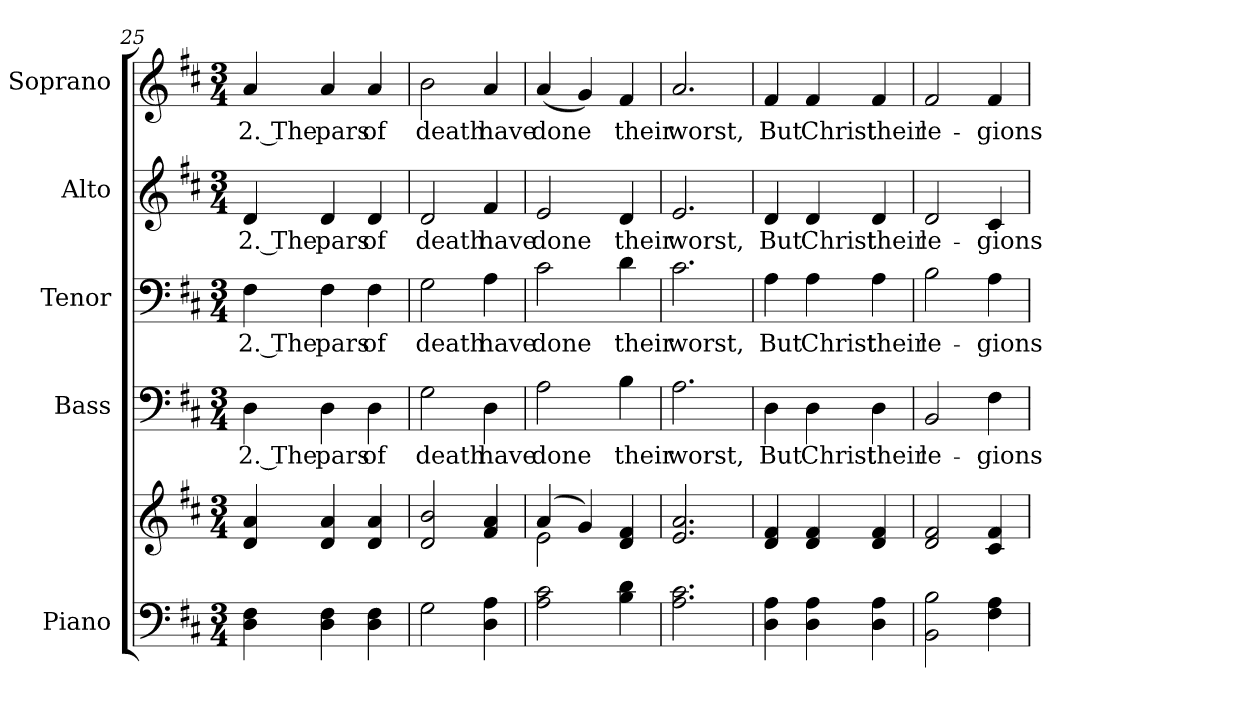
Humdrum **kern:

**kern	**kern	**kern	**text	**kern	**text	**kern	**text	**kern	**text
*part5	*part5	*part4	*part4	*part3	*part3	*part2	*part2	*part1	*part1
*staff6	*staff5	*staff4	*staff4	*staff3	*staff3	*staff2	*staff2	*staff1	*staff1
*I"Piano	*	*I"Bass	*	*I"Tenor	*	*I"Alto	*	*I"Soprano	*
*I'Pno.	*	*I'B.	*	*I'T.	*	*I'A.	*	*I'S.	*
*clefF4	*clefG2	*clefF4	*	*clefF4	*	*clefG2	*	*clefG2	*
*k[f#c#]	*k[f#c#]	*k[f#c#]	*	*k[f#c#]	*	*k[f#c#]	*	*k[f#c#]	*
*D:	*D:	*D:	*	*D:	*	*D:	*	*D:	*
*M3/4	*M3/4	*M3/4	*	*M3/4	*	*M3/4	*	*M3/4	*
=25	=25	=25	=25	=25	=25	=25	=25	=25	=25
!	!	!	!LO:LY:b:color=#000000	!	!	!	!	!	!
!	!	!	!	!	!LO:LY:b:color=#000000	!	!	!	!
!	!	!	!	!	!	!	!LO:LY:b:color=#000000	!	!
!	!	!	!	!	!	!	!	!	!LO:LY:b:color=#000000
4Di\ 4F#i	4di/ 4ai	4Di\	2. The	4F#i\	2. The	4di/	2. The	4ai/	2. The
!	!	!	!LO:LY:b:color=#000000	!	!	!	!	!	!
!	!	!	!	!	!LO:LY:b:color=#000000	!	!	!	!
!	!	!	!	!	!	!	!LO:LY:b:color=#000000	!	!
!	!	!	!	!	!	!	!	!	!LO:LY:b:color=#000000
4Di\ 4F#i	4di/ 4ai	4Di\	pars	4F#i\	pars	4di/	pars	4ai/	pars
!	!	!	!LO:LY:b:color=#000000	!	!	!	!	!	!
!	!	!	!	!	!LO:LY:b:color=#000000	!	!	!	!
!	!	!	!	!	!	!	!LO:LY:b:color=#000000	!	!
!	!	!	!	!	!	!	!	!	!LO:LY:b:color=#000000
4Di\ 4F#i	4di/ 4ai	4Di\	of	4F#i\	of	4di/	of	4ai/	of
=26	=26	=26	=26	=26	=26	=26	=26	=26	=26
!	!	!	!LO:LY:b:color=#000000	!	!	!	!	!	!
!	!	!	!	!	!LO:LY:b:color=#000000	!	!	!	!
!	!	!	!	!	!	!	!LO:LY:b:color=#000000	!	!
!	!	!	!	!	!	!	!	!	!LO:LY:b:color=#000000
2Gi\	2di/ 2bi	2Gi\	death	2Gi\	death	2di/	death	2bi\	death
!	!	!	!LO:LY:b:color=#000000	!	!	!	!	!	!
!	!	!	!	!	!LO:LY:b:color=#000000	!	!	!	!
!	!	!	!	!	!	!	!LO:LY:b:color=#000000	!	!
!	!	!	!	!	!	!	!	!	!LO:LY:b:color=#000000
4Di\ 4Ai	4f#i/ 4ai	4Di\	have	4Ai\	have	4f#i/	have	4ai/	have
!!LO:PB:g=z
=27	=27	=27	=27	=27	=27	=27	=27	=27	=27
*	*^	*	*	*	*	*	*	*	*
!	!	!	!	!LO:LY:b:color=#000000	!	!	!	!	!	!
!	!	!	!	!	!	!LO:LY:b:color=#000000	!	!	!	!
!	!	!	!	!	!	!	!	!LO:LY:b:color=#000000	!	!
!	!	!	!	!	!	!	!	!	!	!LO:LY:b:color=#000000
2Ai\ 2c#i	(4ai/	2ei\	2Ai\	done	2c#i\	done	2ei/	done	(4ai/	done
.	4gi/)	.	.	.	.	.	.	.	4gi/)	.
!	!	!	!	!LO:LY:b:color=#000000	!	!	!	!	!	!
!	!	!	!	!	!	!LO:LY:b:color=#000000	!	!	!	!
!	!	!	!	!	!	!	!	!LO:LY:b:color=#000000	!	!
!	!	!	!	!	!	!	!	!	!	!LO:LY:b:color=#000000
4Bi\ 4di	4di/ 4f#i	4ryy	4Bi\	their	4di\	their	4di/	their	4f#i/	their
*	*v	*v	*	*	*	*	*	*	*	*
=28	=28	=28	=28	=28	=28	=28	=28	=28	=28
*	*^	*	*	*	*	*	*	*	*
!	!	!	!	!LO:LY:b:color=#000000	!	!	!	!	!	!
*	*v	*v	*	*	*	*	*	*	*	*
*	*^	*	*	*	*	*	*	*	*
!	!	!	!	!	!	!LO:LY:b:color=#000000	!	!	!	!
*	*v	*v	*	*	*	*	*	*	*	*
*	*^	*	*	*	*	*	*	*	*
!	!	!	!	!	!	!	!	!LO:LY:b:color=#000000	!	!
*	*v	*v	*	*	*	*	*	*	*	*
*	*^	*	*	*	*	*	*	*	*
!	!	!	!	!	!	!	!	!	!	!LO:LY:b:color=#000000
*	*v	*v	*	*	*	*	*	*	*	*
2.Ai\ 2.c#i	2.ei/ 2.ai	2.Ai\	worst,	2.c#i\	worst,	2.ei/	worst,	2.ai/	worst,
=29	=29	=29	=29	=29	=29	=29	=29	=29	=29
!	!	!	!LO:LY:b:color=#000000	!	!	!	!	!	!
!	!	!	!	!	!LO:LY:b:color=#000000	!	!	!	!
!	!	!	!	!	!	!	!LO:LY:b:color=#000000	!	!
!	!	!	!	!	!	!	!	!	!LO:LY:b:color=#000000
4Di\ 4Ai	4di/ 4f#i	4Di\	But	4Ai\	But	4di/	But	4f#i/	But
!	!	!	!LO:LY:b:color=#000000	!	!	!	!	!	!
!	!	!	!	!	!LO:LY:b:color=#000000	!	!	!	!
!	!	!	!	!	!	!	!LO:LY:b:color=#000000	!	!
!	!	!	!	!	!	!	!	!	!LO:LY:b:color=#000000
4Di\ 4Ai	4di/ 4f#i	4Di\	Christ	4Ai\	Christ	4di/	Christ	4f#i/	Christ
!	!	!	!LO:LY:b:color=#000000	!	!	!	!	!	!
!	!	!	!	!	!LO:LY:b:color=#000000	!	!	!	!
!	!	!	!	!	!	!	!LO:LY:b:color=#000000	!	!
!	!	!	!	!	!	!	!	!	!LO:LY:b:color=#000000
4Di\ 4Ai	4di/ 4f#i	4Di\	their	4Ai\	their	4di/	their	4f#i/	their
!!LO:PB:g=z
=30	=30	=30	=30	=30	=30	=30	=30	=30	=30
!	!	!	!LO:LY:b:color=#000000	!	!	!	!	!	!
!	!	!	!	!	!LO:LY:b:color=#000000	!	!	!	!
!	!	!	!	!	!	!	!LO:LY:b:color=#000000	!	!
!	!	!	!	!	!	!	!	!	!LO:LY:b:color=#000000
2BBi\ 2Bi	2di/ 2f#i	2BBi/	le-	2Bi\	le-	2di/	le-	2f#i/	le-
!	!	!	!LO:LY:b:color=#000000	!	!	!	!	!	!
!	!	!	!	!	!LO:LY:b:color=#000000	!	!	!	!
!	!	!	!	!	!	!	!LO:LY:b:color=#000000	!	!
!	!	!	!	!	!	!	!	!	!LO:LY:b:color=#000000
4F#i\ 4Ai	4c#i/ 4f#i	4F#i\	-gions	4Ai\	-gions	4c#i/	-gions	4f#i/	-gions
=	=	=	=	=	=	=	=	=	=
*-	*-	*-	*-	*-	*-	*-	*-	*-	*-
